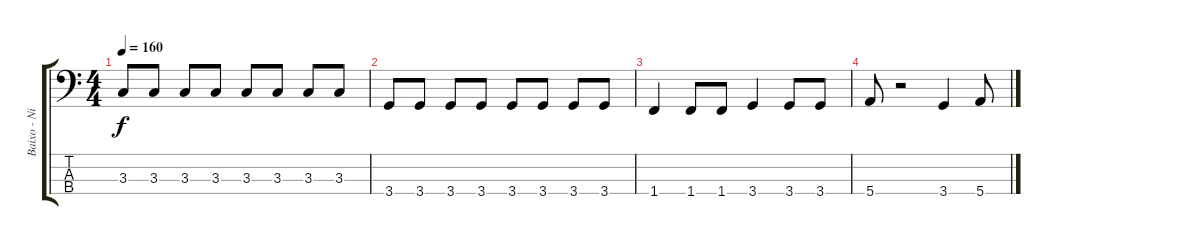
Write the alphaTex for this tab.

\track ("Baixo - Nikola" "Baixo - Ni") {instrument electricbasspick}
\staff {score tabs}
\tuning (G2 D2 A1 E1) {hide}
\ts (4 4)
\tempo 160
\clef f4
\ks c
3.3.8{dy f} 3.3.8 3.3.8 3.3.8 3.3.8 3.3.8 3.3.8 3.3.8 |
3.4.8 3.4.8 3.4.8 3.4.8 3.4.8 3.4.8 3.4.8 3.4.8 |
1.4.4 1.4.8 1.4.8 3.4.4 3.4.8 3.4.8 |
5.4.8 r.2 3.4.4 5.4.8
